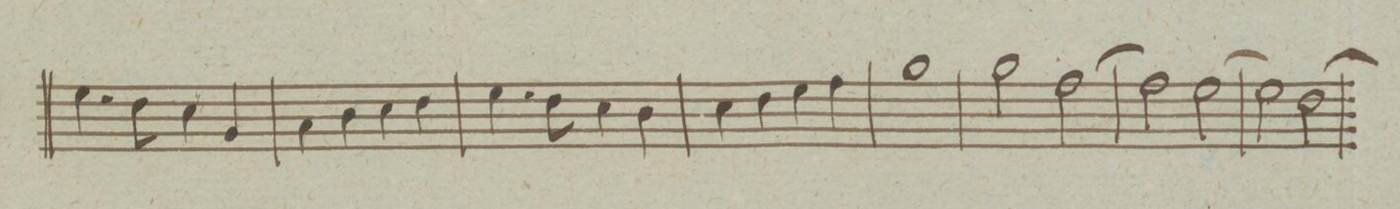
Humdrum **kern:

**kern	**dynam
*I"Clarinetto Primo in C. et B.	*
*clefG2	*
*k[]	*
*met(c|)	*
*M2/2	*
4.ee\	.
8dd\	.
4cc\	.
4g/	.
=224	=224
4a\	.
4b\	.
4cc\	.
4dd\	.
=225	=225
4.ee\	.
8dd\	.
4cc\	.
4b\	.
=226	=226
4cc\	.
4dd\	.
4ee\	.
4ff\	.
=227	=227
1gg\	.
=228	=228
2gg\	.
[2ff\	.
=229	=229
2ff\]	.
[2ee\	.
=230	=230
2ee\]	.
[2dd\	.
=231	=231
*-	*-
